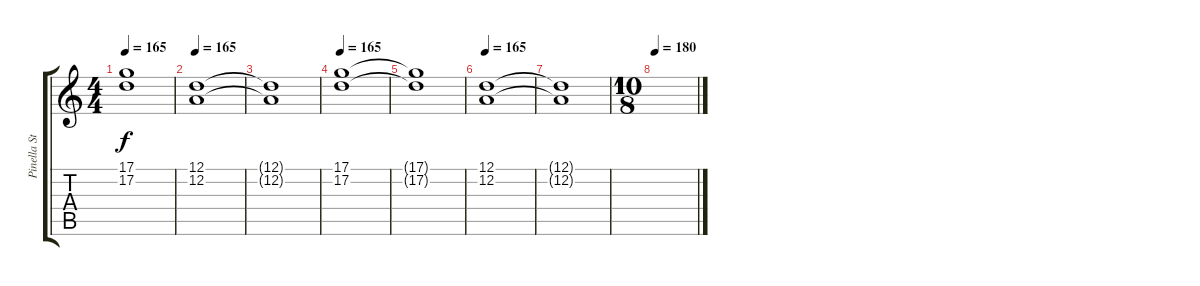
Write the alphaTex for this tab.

\track ("Pinella Strings" "Pinella St") {instrument tremolostrings}
\staff {score tabs}
\tuning (D4 A3 F3 C3 G2 D2) {hide}
\ts (4 4)
\tempo 165
\clef g2
\ks c
(17.1{t} 17.2{t}).1{dy f} |
\tempo 165
(12.1 12.2).1 |
(12.1{t} 12.2{t}).1 |
\tempo 165
(17.1 17.2).1 |
(17.1{t} 17.2{t}).1 |
\tempo 165
(12.1 12.2).1 |
(12.1{t} 12.2{t}).1 |
\ts (10 8)
\tempo 180
